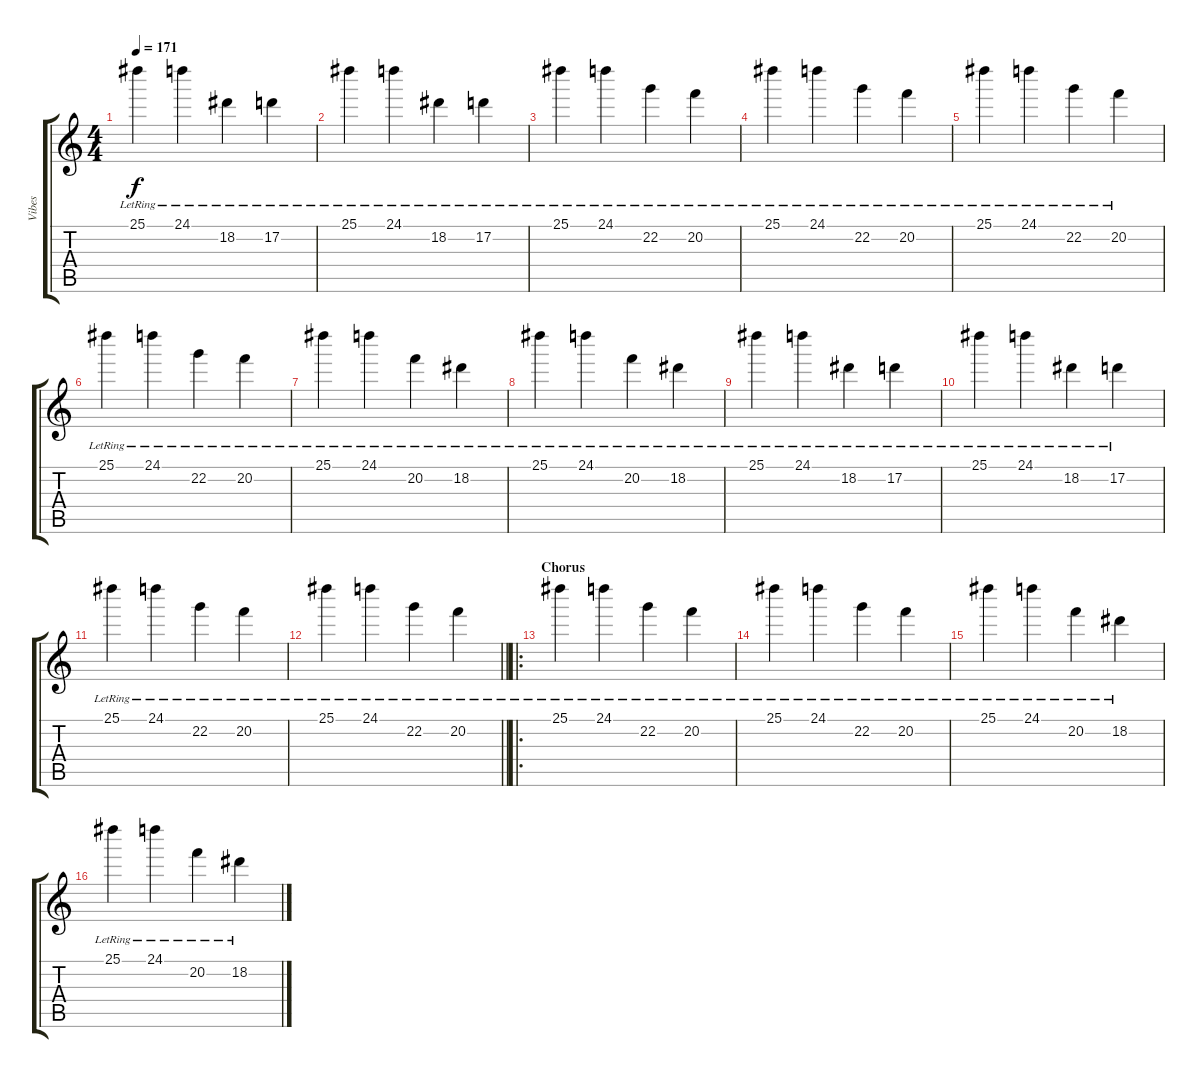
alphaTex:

\track ("Vibes" "Vibes") {instrument vibraphone}
\staff {score tabs}
\tuning (D4 A3 F3 C3 G2 C2) {hide}
\ts (4 4)
\tempo 171
\clef g2
\ks c
25.1{lr}.4{ot 8vb dy f} 24.1{lr}.4{ot 8vb} 18.2{lr}.4{ot 8vb} 17.2{lr}.4{ot 8vb} |
25.1{lr}.4{ot 8vb} 24.1{lr}.4{ot 8vb} 18.2{lr}.4{ot 8vb} 17.2{lr}.4{ot 8vb} |
25.1{lr}.4{ot 8vb} 24.1{lr}.4{ot 8vb} 22.2{lr}.4{ot 8vb} 20.2{lr}.4{ot 8vb} |
25.1{lr}.4{ot 8vb} 24.1{lr}.4{ot 8vb} 22.2{lr}.4{ot 8vb} 20.2{lr}.4{ot 8vb} |
25.1{lr}.4{ot 8vb} 24.1{lr}.4{ot 8vb} 22.2{lr}.4{ot 8vb} 20.2{lr}.4{ot 8vb} |
25.1{lr}.4{ot 8vb} 24.1{lr}.4{ot 8vb} 22.2{lr}.4{ot 8vb} 20.2{lr}.4{ot 8vb} |
25.1{lr}.4{ot 8vb} 24.1{lr}.4{ot 8vb} 20.2{lr}.4{ot 8vb} 18.2{lr}.4{ot 8vb} |
25.1{lr}.4{ot 8vb} 24.1{lr}.4{ot 8vb} 20.2{lr}.4{ot 8vb} 18.2{lr}.4{ot 8vb} |
25.1{lr}.4{ot 8vb} 24.1{lr}.4{ot 8vb} 18.2{lr}.4{ot 8vb} 17.2{lr}.4{ot 8vb} |
25.1{lr}.4{ot 8vb} 24.1{lr}.4{ot 8vb} 18.2{lr}.4{ot 8vb} 17.2{lr}.4{ot 8vb} |
25.1{lr}.4{ot 8vb} 24.1{lr}.4{ot 8vb} 22.2{lr}.4{ot 8vb} 20.2{lr}.4{ot 8vb} |
\barLineRight lightlight
25.1{lr}.4{ot 8vb} 24.1{lr}.4{ot 8vb} 22.2{lr}.4{ot 8vb} 20.2{lr}.4{ot 8vb} |
\ro
\section ("" "Chorus")
25.1{lr}.4{ot 8vb} 24.1{lr}.4{ot 8vb} 22.2{lr}.4{ot 8vb} 20.2{lr}.4{ot 8vb} |
25.1{lr}.4{ot 8vb} 24.1{lr}.4{ot 8vb} 22.2{lr}.4{ot 8vb} 20.2{lr}.4{ot 8vb} |
25.1{lr}.4{ot 8vb} 24.1{lr}.4{ot 8vb} 20.2{lr}.4{ot 8vb} 18.2{lr}.4{ot 8vb} |
25.1{lr}.4{ot 8vb} 24.1{lr}.4{ot 8vb} 20.2{lr}.4{ot 8vb} 18.2{lr}.4{ot 8vb}
